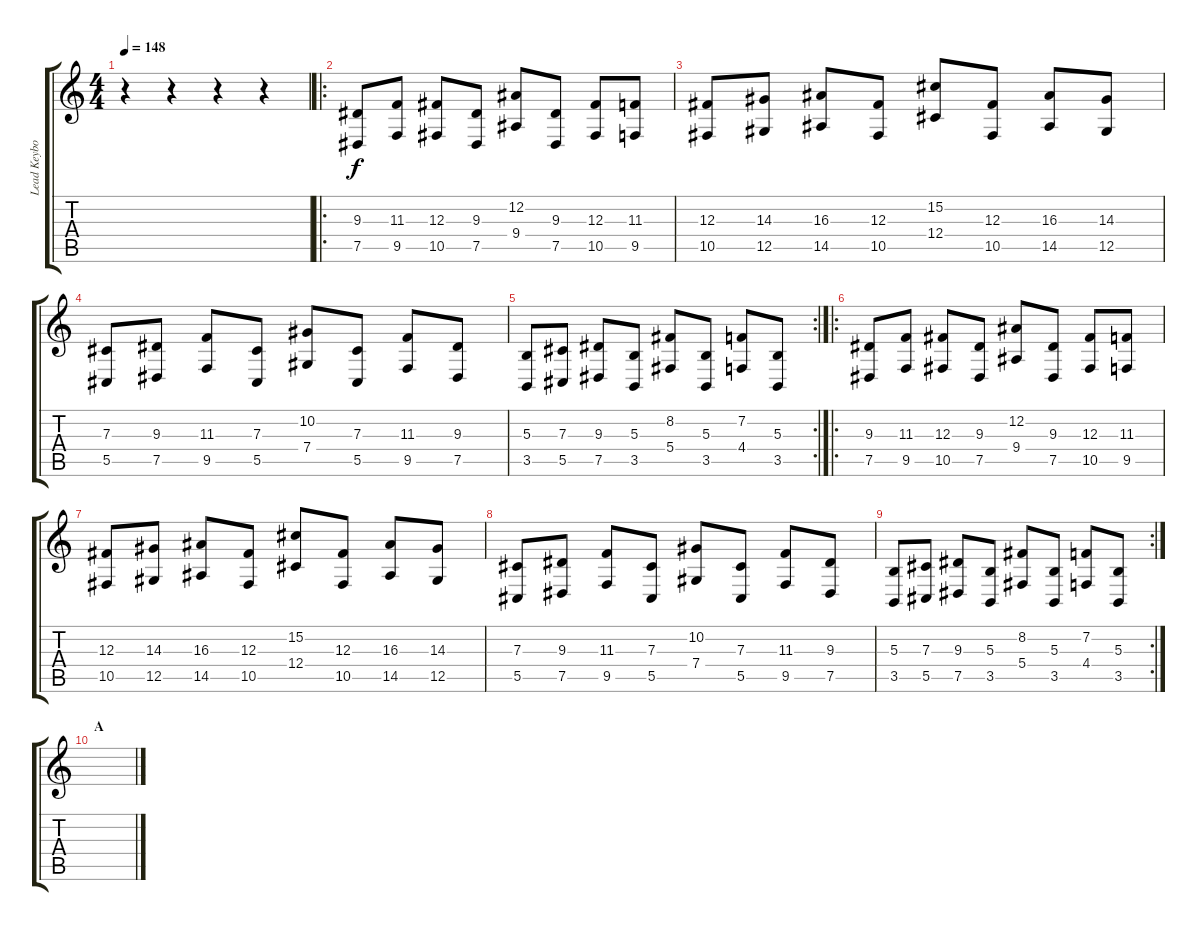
\track ("Lead Keyboard" "Lead Keybo") {instrument stringensemble1}
\staff {score tabs}
\tuning (Eb4 Bb3 Gb3 Db3 Ab2 Eb2) {hide}
\ts (4 4)
\tempo 148
\clef g2
\ks c
r.4{dy f instrument stringensemble1} r.4 r.4 r.4 |
\ro
(9.3 7.5).8{volume 10 instrument fx5brightness} (11.3 9.5).8 (12.3 10.5).8 (9.3 7.5).8 (12.2 9.4).8 (9.3 7.5).8 (12.3 10.5).8 (11.3 9.5).8 |
(12.3 10.5).8 (14.3 12.5).8 (16.3 14.5).8 (12.3 10.5).8 (15.2 12.4).8 (12.3 10.5).8 (16.3 14.5).8 (14.3 12.5).8 |
(7.3 5.5).8 (9.3 7.5).8 (11.3 9.5).8 (7.3 5.5).8 (10.2 7.4).8 (7.3 5.5).8 (11.3 9.5).8 (9.3 7.5).8 |
\rc 2
(5.3 3.5).8 (7.3 5.5).8 (9.3 7.5).8 (5.3 3.5).8 (8.2 5.4).8 (5.3 3.5).8 (7.2 4.4).8 (5.3 3.5).8 |
\ro
(9.3 7.5).8 (11.3 9.5).8 (12.3 10.5).8 (9.3 7.5).8 (12.2 9.4).8 (9.3 7.5).8 (12.3 10.5).8 (11.3 9.5).8 |
(12.3 10.5).8 (14.3 12.5).8 (16.3 14.5).8 (12.3 10.5).8 (15.2 12.4).8 (12.3 10.5).8 (16.3 14.5).8 (14.3 12.5).8 |
(7.3 5.5).8 (9.3 7.5).8 (11.3 9.5).8 (7.3 5.5).8 (10.2 7.4).8 (7.3 5.5).8 (11.3 9.5).8 (9.3 7.5).8 |
\rc 2
(5.3 3.5).8 (7.3 5.5).8 (9.3 7.5).8 (5.3 3.5).8 (8.2 5.4).8 (5.3 3.5).8 (7.2 4.4).8 (5.3 3.5).8 |
\section ("" "A")
